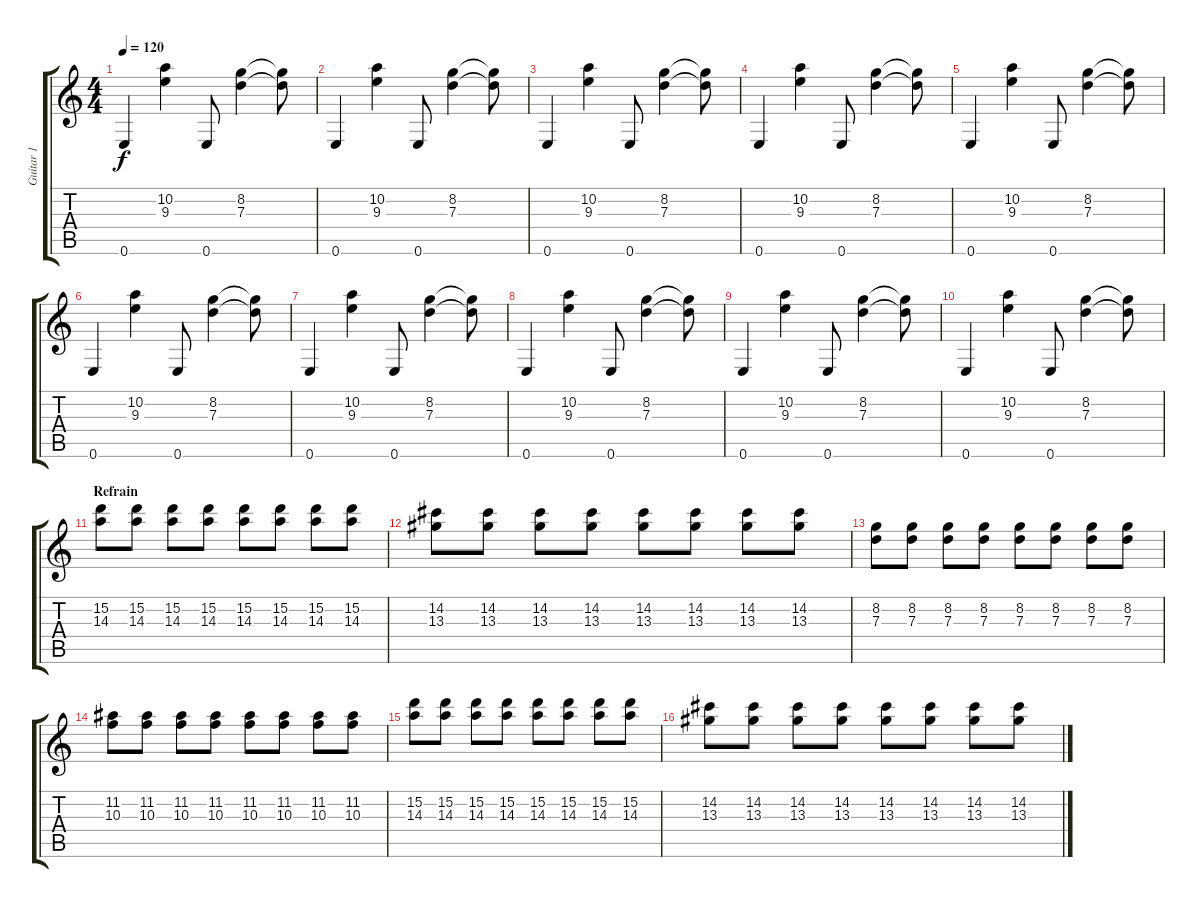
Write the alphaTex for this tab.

\track ("Guitar 1" "Guitar 1") {instrument overdrivenguitar}
\staff {score tabs}
\tuning (E4 B3 G3 D3 A2 E2) {hide}
\ts (4 4)
\tempo 120
\clef g2
\ks c
0.6.4{dy f} (10.2 9.3).4 0.6.8 (8.2 7.3).4 (8.2{t} 7.3{t}).8 |
0.6.4 (10.2 9.3).4 0.6.8 (8.2 7.3).4 (8.2{t} 7.3{t}).8 |
0.6.4 (10.2 9.3).4 0.6.8 (8.2 7.3).4 (8.2{t} 7.3{t}).8 |
0.6.4 (10.2 9.3).4 0.6.8 (8.2 7.3).4 (8.2{t} 7.3{t}).8 |
0.6.4 (10.2 9.3).4 0.6.8 (8.2 7.3).4 (8.2{t} 7.3{t}).8 |
0.6.4 (10.2 9.3).4 0.6.8 (8.2 7.3).4 (8.2{t} 7.3{t}).8 |
0.6.4 (10.2 9.3).4 0.6.8 (8.2 7.3).4 (8.2{t} 7.3{t}).8 |
0.6.4 (10.2 9.3).4 0.6.8 (8.2 7.3).4 (8.2{t} 7.3{t}).8 |
0.6.4 (10.2 9.3).4 0.6.8 (8.2 7.3).4 (8.2{t} 7.3{t}).8 |
0.6.4 (10.2 9.3).4 0.6.8 (8.2 7.3).4 (8.2{t} 7.3{t}).8 |
\section ("" "Refrain")
(15.2 14.3).8{volume 11} (15.2 14.3).8 (15.2 14.3).8 (15.2 14.3).8 (15.2 14.3).8 (15.2 14.3).8 (15.2 14.3).8 (15.2 14.3).8 |
(14.2 13.3).8 (14.2 13.3).8 (14.2 13.3).8 (14.2 13.3).8 (14.2 13.3).8 (14.2 13.3).8 (14.2 13.3).8 (14.2 13.3).8 |
(8.2 7.3).8 (8.2 7.3).8 (8.2 7.3).8 (8.2 7.3).8 (8.2 7.3).8 (8.2 7.3).8 (8.2 7.3).8 (8.2 7.3).8 |
(11.2 10.3).8 (11.2 10.3).8 (11.2 10.3).8 (11.2 10.3).8 (11.2 10.3).8 (11.2 10.3).8 (11.2 10.3).8 (11.2 10.3).8 |
(15.2 14.3).8 (15.2 14.3).8 (15.2 14.3).8 (15.2 14.3).8 (15.2 14.3).8 (15.2 14.3).8 (15.2 14.3).8 (15.2 14.3).8 |
(14.2 13.3).8 (14.2 13.3).8 (14.2 13.3).8 (14.2 13.3).8 (14.2 13.3).8 (14.2 13.3).8 (14.2 13.3).8 (14.2 13.3).8
